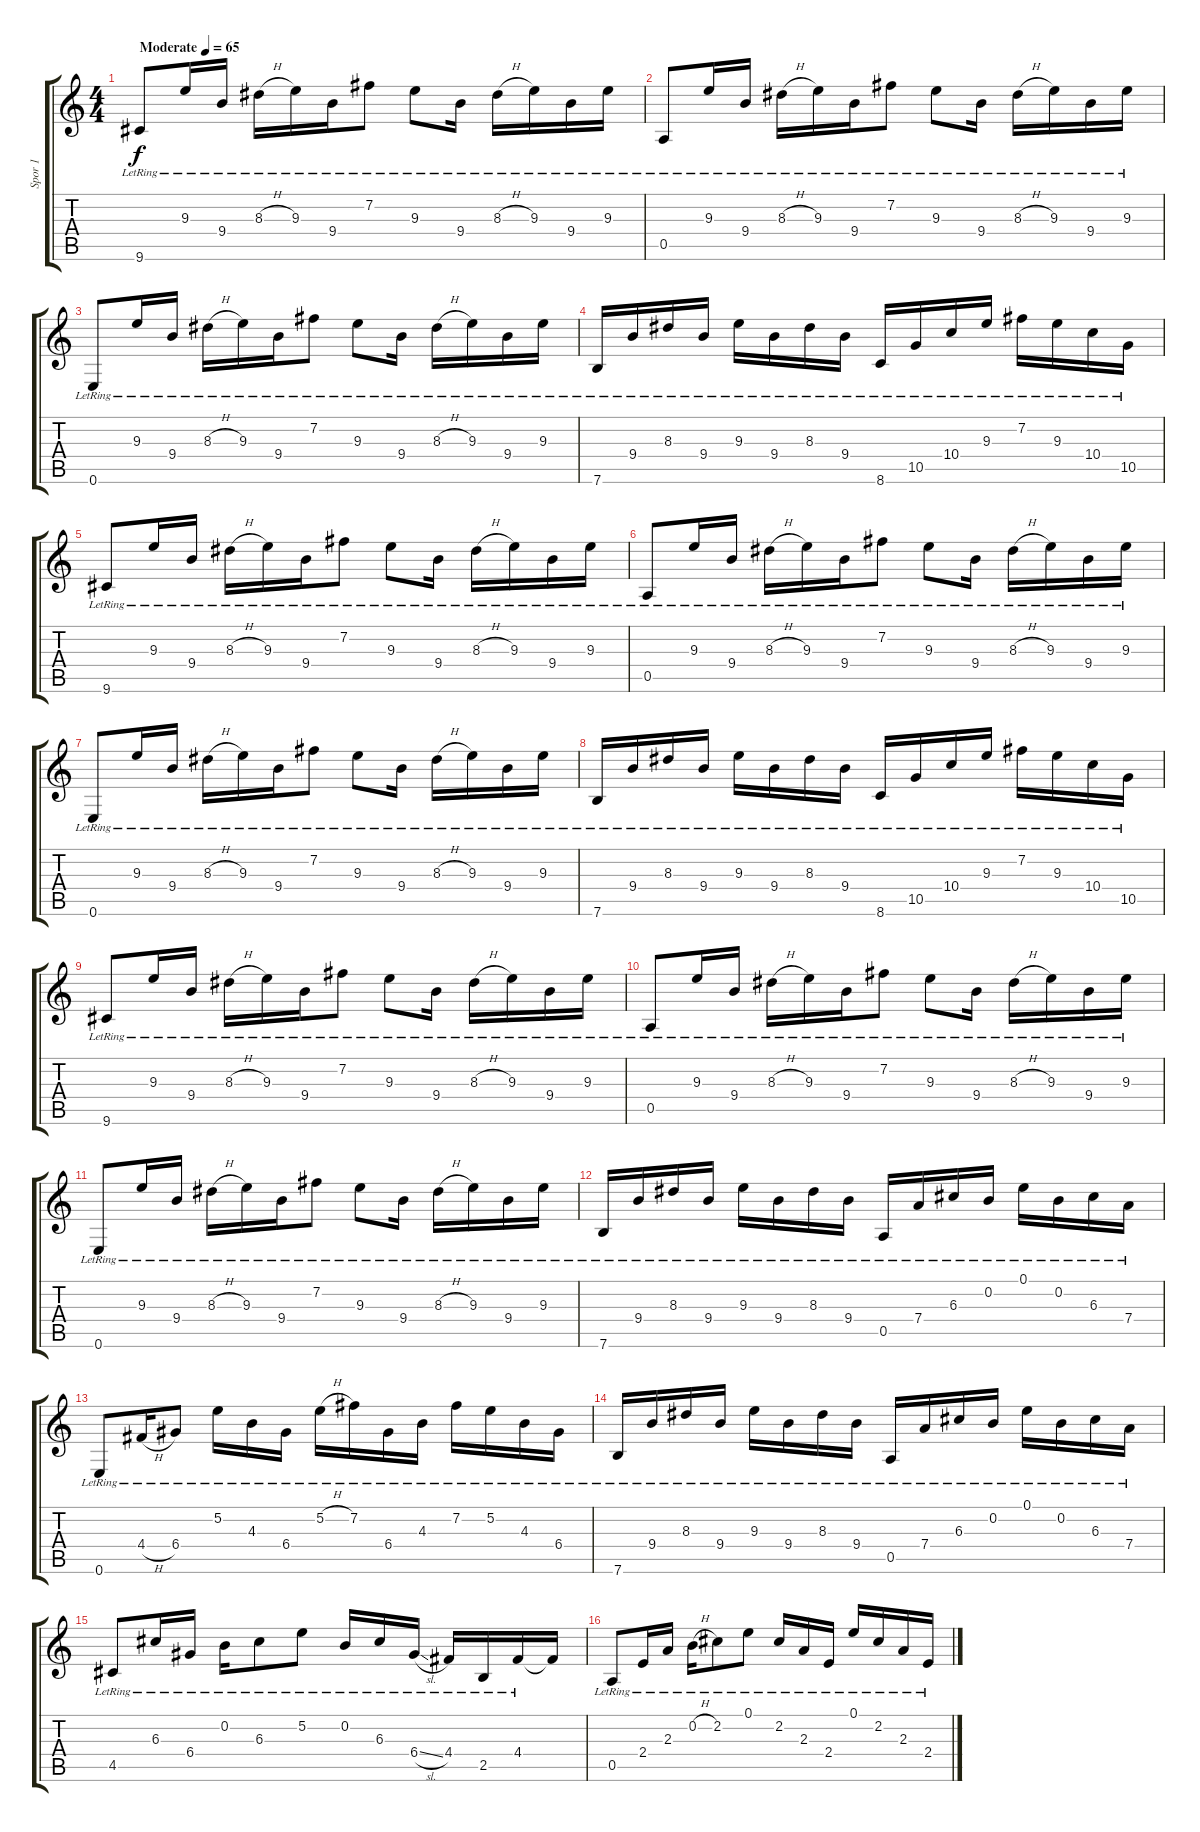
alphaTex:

\track ("Spor 1" "Spor 1") {instrument acousticguitarnylon}
\staff {score tabs}
\tuning (E4 B3 G3 D3 A2 E2) {hide}
\ts (4 4)
\tempo (65 "Moderate")
\clef g2
\ks c
9.6{lr}.8{dy f instrument acousticguitarnylon} 9.3{lr}.16 9.4{lr}.16 8.3{h lr}.16 9.3{lr}.16 9.4{lr}.16 7.2{lr}.8 9.3{lr}.8 9.4{lr}.16 8.3{h lr}.16 9.3{lr}.16 9.4{lr}.16 9.3{lr}.16 |
0.5{lr}.8 9.3{lr}.16 9.4{lr}.16 8.3{h lr}.16 9.3{lr}.16 9.4{lr}.16 7.2{lr}.8 9.3{lr}.8 9.4{lr}.16 8.3{h lr}.16 9.3{lr}.16 9.4{lr}.16 9.3{lr}.16 |
0.6{lr}.8 9.3{lr}.16 9.4{lr}.16 8.3{h lr}.16 9.3{lr}.16 9.4{lr}.16 7.2{lr}.8 9.3{lr}.8 9.4{lr}.16 8.3{h lr}.16 9.3{lr}.16 9.4{lr}.16 9.3{lr}.16 |
7.6{lr}.16 9.4{lr}.16 8.3{lr}.16 9.4{lr}.16 9.3{lr}.16 9.4{lr}.16 8.3{lr}.16 9.4{lr}.16 8.6{lr}.16 10.5{lr}.16 10.4{lr}.16 9.3{lr}.16 7.2{lr}.16 9.3{lr}.16 10.4{lr}.16 10.5{lr}.16 |
9.6{lr}.8 9.3{lr}.16 9.4{lr}.16 8.3{h lr}.16 9.3{lr}.16 9.4{lr}.16 7.2{lr}.8 9.3{lr}.8 9.4{lr}.16 8.3{h lr}.16 9.3{lr}.16 9.4{lr}.16 9.3{lr}.16 |
0.5{lr}.8 9.3{lr}.16 9.4{lr}.16 8.3{h lr}.16 9.3{lr}.16 9.4{lr}.16 7.2{lr}.8 9.3{lr}.8 9.4{lr}.16 8.3{h lr}.16 9.3{lr}.16 9.4{lr}.16 9.3{lr}.16 |
0.6{lr}.8 9.3{lr}.16 9.4{lr}.16 8.3{h lr}.16 9.3{lr}.16 9.4{lr}.16 7.2{lr}.8 9.3{lr}.8 9.4{lr}.16 8.3{h lr}.16 9.3{lr}.16 9.4{lr}.16 9.3{lr}.16 |
7.6{lr}.16 9.4{lr}.16 8.3{lr}.16 9.4{lr}.16 9.3{lr}.16 9.4{lr}.16 8.3{lr}.16 9.4{lr}.16 8.6{lr}.16 10.5{lr}.16 10.4{lr}.16 9.3{lr}.16 7.2{lr}.16 9.3{lr}.16 10.4{lr}.16 10.5{lr}.16 |
9.6{lr}.8 9.3{lr}.16 9.4{lr}.16 8.3{h lr}.16 9.3{lr}.16 9.4{lr}.16 7.2{lr}.8 9.3{lr}.8 9.4{lr}.16 8.3{h lr}.16 9.3{lr}.16 9.4{lr}.16 9.3{lr}.16 |
0.5{lr}.8 9.3{lr}.16 9.4{lr}.16 8.3{h lr}.16 9.3{lr}.16 9.4{lr}.16 7.2{lr}.8 9.3{lr}.8 9.4{lr}.16 8.3{h lr}.16 9.3{lr}.16 9.4{lr}.16 9.3{lr}.16 |
0.6{lr}.8 9.3{lr}.16 9.4{lr}.16 8.3{h lr}.16 9.3{lr}.16 9.4{lr}.16 7.2{lr}.8 9.3{lr}.8 9.4{lr}.16 8.3{h lr}.16 9.3{lr}.16 9.4{lr}.16 9.3{lr}.16 |
7.6{lr}.16 9.4{lr}.16 8.3{lr}.16 9.4{lr}.16 9.3{lr}.16 9.4{lr}.16 8.3{lr}.16 9.4{lr}.16 0.5{lr}.16 7.4{lr}.16 6.3{lr}.16 0.2{lr}.16 0.1{lr}.16 0.2{lr}.16 6.3{lr}.16 7.4{lr}.16 |
0.6{lr}.8 4.4{h lr}.16 6.4{lr}.8 5.2{lr}.16 4.3{lr}.16 6.4{lr}.16 5.2{h lr}.16 7.2{lr}.16 6.4{lr}.16 4.3{lr}.16 7.2{lr}.16 5.2{lr}.16 4.3{lr}.16 6.4{lr}.16 |
7.6{lr}.16 9.4{lr}.16 8.3{lr}.16 9.4{lr}.16 9.3{lr}.16 9.4{lr}.16 8.3{lr}.16 9.4{lr}.16 0.5{lr}.16 7.4{lr}.16 6.3{lr}.16 0.2{lr}.16 0.1{lr}.16 0.2{lr}.16 6.3{lr}.16 7.4{lr}.16 |
4.5{lr}.8 6.3{lr}.16 6.4{lr}.16 0.2{lr}.16 6.3{lr}.8 5.2{lr}.8 0.2{lr}.16 6.3{lr}.16 6.4{sl lr}.16 4.4{lr}.16 2.5{lr}.16 4.4{lr}.16 4.4{t}.16 |
0.5{lr}.8 2.4{lr}.16 2.3{lr}.16 0.2{h lr}.16 2.2{lr}.8 0.1{lr}.8 2.2{lr}.16 2.3{lr}.16 2.4{lr}.16 0.1{lr}.16 2.2{lr}.16 2.3{lr}.16 2.4{lr}.16
